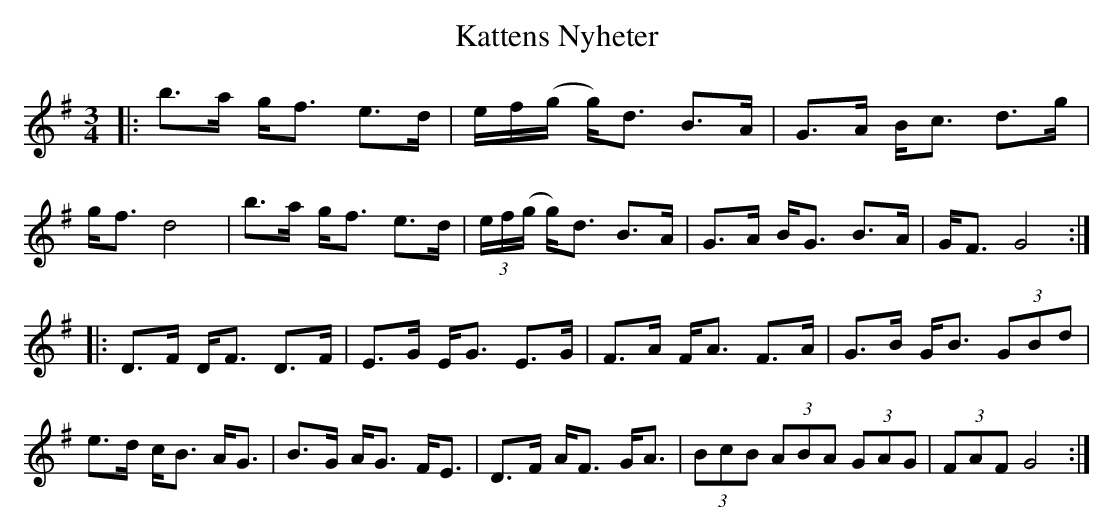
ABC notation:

X:1
T:Kattens Nyheter
M:3/4
L:1/8
K:G
|: b>a g<f e>d | 3)e/f/(g/ g)<d B>A | G>A B<c d>g | g<f d4 | b>a g<f e>d | (3e/f/(g/ g)<d B>A | G>A B<G B>A | G<F G4 :|
|: D>F D<F D>F | E>G E<G E>G | F>A F<A F>A | G>B G<B (3GBd | e>d c<B A<G | B>G A<G F<E | D>F A<F G<A | (3BcB (3ABA (3GAG | (3FAF G4 :|
